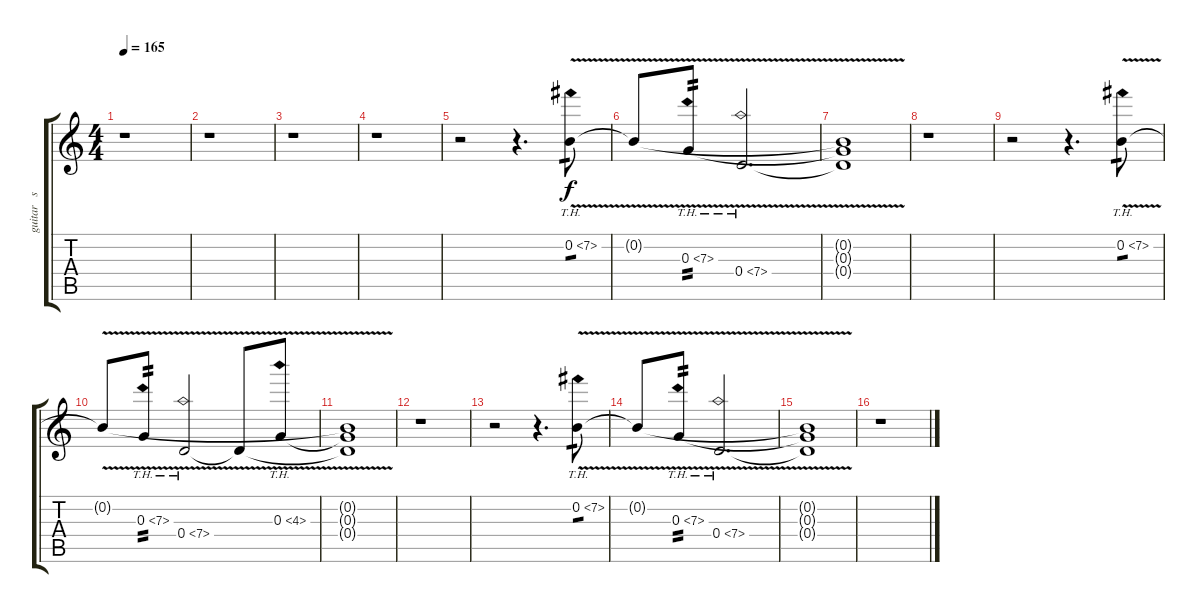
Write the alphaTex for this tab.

\track ("guitar   solo   two" "guitar   s") {instrument overdrivenguitar}
\staff {score tabs}
\tuning (E4 B3 G3 D3 A2 E2) {hide}
\ts (4 4)
\tempo 165
\clef g2
\ks c
r.1{dy f} |
r.1 |
r.1 |
r.1 |
r.2 r.4{d} 0.2{th 7 v}.8{tp 1 volume 13 balance 14} |
0.2{t}.8 0.3{th 7 v}.8{tp 2} 0.4{th 7 v}.2{d} |
(0.2{t} 0.3{t} 0.4{t}).1{volume 10} |
r.1 |
r.2 r.4{d} 0.2{th 7 v}.8{tp 1 volume 13} |
0.2{t}.8 0.3{th 7 v}.8{tp 2} 0.4{th 7 v}.2 0.4{t}.8 0.3{th 4 v}.8{volume 11} |
(0.2{t} 0.3{t} 0.4{t}).1{volume 9} |
r.1 |
r.2 r.4{d} 0.2{th 7 v}.8{tp 1 volume 13} |
0.2{t}.8 0.3{th 7 v}.8{tp 2} 0.4{th 7 v}.2{d} |
(0.2{t} 0.3{t} 0.4{t}).1{volume 10} |
r.1
